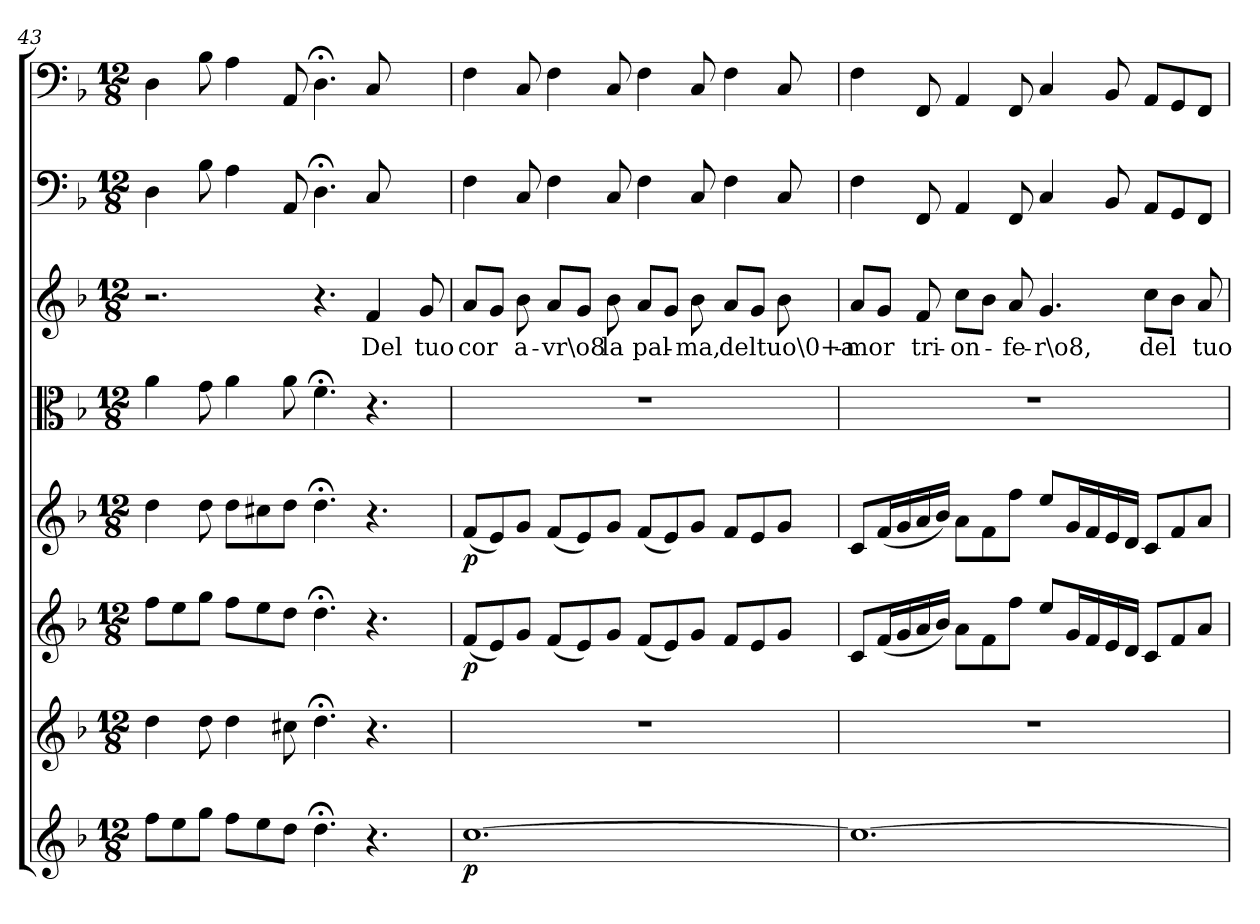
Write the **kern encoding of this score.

**kern	**dynam	**kern	**kern	**dynam	**kern	**dynam	**kern	**kern	**text	**kern	**kern
*part8	*part8	*part7	*part6	*part6	*part5	*part5	*part4	*part3	*part3	*part2	*part1
*staff8	*staff8	*staff7	*staff6	*staff6	*staff5	*staff5	*staff4	*staff3	*staff3	*staff2	*staff1
*clefG2	*	*clefG2	*clefG2	*	*clefG2	*	*clefC3	*clefG2	*	*clefF4	*clefF4
*k[b-]	*	*k[b-]	*k[b-]	*	*k[b-]	*	*k[b-]	*k[b-]	*	*k[b-]	*k[b-]
*d:	*	*d:	*d:	*	*d:	*	*d:	*d:	*	*d:	*d:
*M12/8	*	*M12/8	*M12/8	*	*M12/8	*	*M12/8	*M12/8	*	*M12/8	*M12/8
=43	=43	=43	=43	=43	=43	=43	=43	=43	=43	=43	=43
8ff\L	.	4dd\	8ff\L	.	4dd\	.	4a\	2.r	.	4D\	4D\
8ee\	.	.	8ee\	.	.	.	.	.	.	.	.
8gg\J	.	8dd\	8gg\J	.	8dd\	.	8g\	.	.	8B-\	8B-\
8ff\L	.	4dd\	8ff\L	.	8dd\L	.	4a\	.	.	4A\	4A\
8ee\	.	.	8ee\	.	8cc#X\	.	.	.	.	.	.
8dd\J	.	8cc#X\	8dd\J	.	8dd\J	.	8a\	.	.	8AA/	8AA/
4.dd;<\	.	4.dd;<\	4.dd;<\	.	4.dd;<\	.	4.f;<\	4.r	.	4.D;<\	4.D;<\
4.r	.	4.r	4.r	.	4.r	.	4.r	4f/	Del	8C/	8C/
.	.	.	.	.	.	.	.	.	.	4ryy	4ryy
.	.	.	.	.	.	.	.	8g/	tuo	.	.
=44	=44	=44	=44	=44	=44	=44	=44	=44	=44	=44	=44
[1.cc\	p	1.r	(8f/L	p	(8f/L	p	1.r	8a/L	cor	4F\	4F\
.	.	.	8e/)	.	8e/)	.	.	8g/J	.	.	.
.	.	.	8g/J	.	8g/J	.	.	8b-\	a-	8C/	8C/
.	.	.	(8f/L	.	(8f/L	.	.	8a/L	-vr\o8	4F\	4F\
.	.	.	8e/)	.	8e/)	.	.	8g/J	.	.	.
.	.	.	8g/J	.	8g/J	.	.	8b-\	la	8C/	8C/
.	.	.	(8f/L	.	(8f/L	.	.	8a/L	pal-	4F\	4F\
.	.	.	8e/)	.	8e/)	.	.	8g/J	.	.	.
.	.	.	8g/J	.	8g/J	.	.	8b-\	-ma,	8C/	8C/
.	.	.	8f/L	.	8f/L	.	.	8a/L	del	4F\	4F\
.	.	.	8e/	.	8e/	.	.	8g/J	.	.	.
.	.	.	8g/J	.	8g/J	.	.	8b-\	tuo\0+a-	8C/	8C/
=45	=45	=45	=45	=45	=45	=45	=45	=45	=45	=45	=45
1.cc\_	.	1.r	8c/L	.	8c/L	.	1.r	8a/L	-mor	4F\	4F\
.	.	.	(16f/L	.	(16f/L	.	.	8g/J	.	.	.
.	.	.	16g/	.	16g/	.	.	.	.	.	.
.	.	.	16a/	.	16a/	.	.	8f/	tri-	8FF/	8FF/
.	.	.	16b-/JJ)	.	16b-/JJ)	.	.	.	.	.	.
.	.	.	8a\L	.	8a\L	.	.	8cc\L	-on-	4AA/	4AA/
.	.	.	8f\	.	8f\	.	.	8b-\J	.	.	.
.	.	.	8ff\J	.	8ff\J	.	.	8a/	-fe-	8FF/	8FF/
.	.	.	8ee/L	.	8ee/L	.	.	4.g/	-r\o8,	4C/	4C/
.	.	.	16g/L	.	16g/L	.	.	.	.	.	.
.	.	.	16f/	.	16f/	.	.	.	.	.	.
.	.	.	16e/	.	16e/	.	.	.	.	8BB-/	8BB-/
.	.	.	16d/JJ	.	16d/JJ	.	.	.	.	.	.
.	.	.	8c/L	.	8c/L	.	.	8cc\L	del	8AA/L	8AA/L
.	.	.	8f/	.	8f/	.	.	8b-\J	.	8GG/	8GG/
.	.	.	8a/J	.	8a/J	.	.	8a/	tuo	8FF/J	8FF/J
=	=	=	=	=	=	=	=	=	=	=	=
*-	*-	*-	*-	*-	*-	*-	*-	*-	*-	*-	*-
